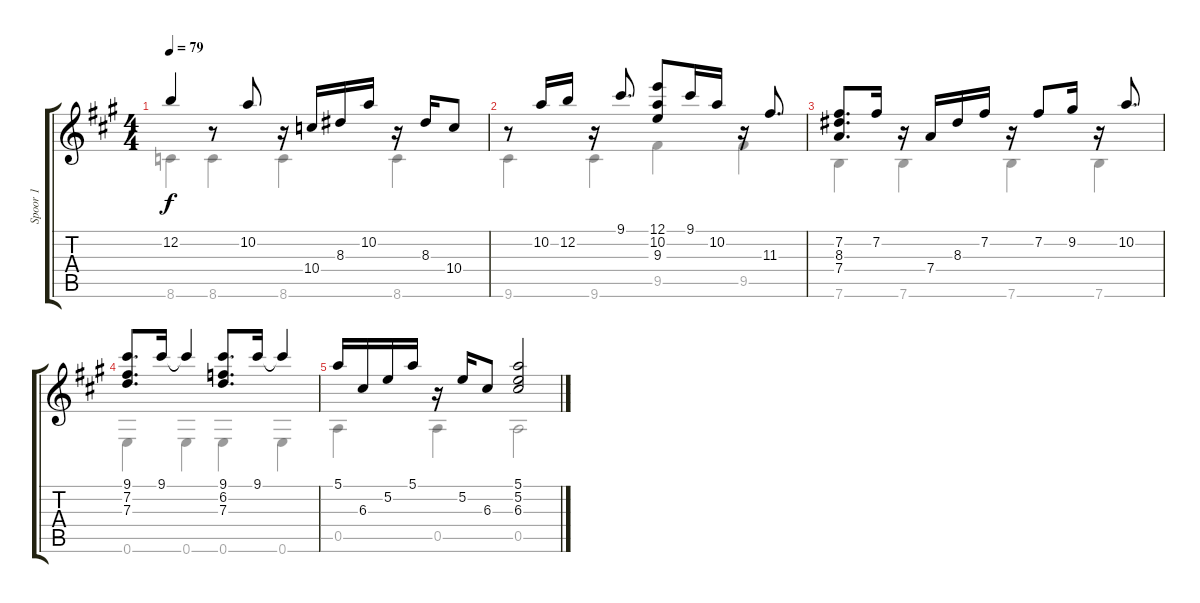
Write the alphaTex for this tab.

\track ("Spoor 1" "Spoor 1") {instrument acousticguitarnylon}
\staff {score tabs}
\tuning (E4 B3 G3 D3 A2 E2) {hide}
\voice
\ts (4 4)
\tempo 79
\clef g2
\ks a
12.2.4{dy f} r.8 10.2.8 r.16 10.4.16 8.3.16 10.2.16 r.16 8.3.16 10.4.8 |
r.8 10.2.16 12.2.16 r.16 9.1.8{d} (12.1 10.2 9.3).8 9.1.16 10.2.16 r.16 11.3.8{d} |
(7.2 8.3 7.4).8{d} 7.2.16 r.16 7.4.16 8.3.16 7.2.16 r.16 7.2.8 9.2.16 r.16 10.2.8{d} |
(9.1 7.2 7.3).8{d} 9.1.16 9.1{t}.4 (9.1 6.2 7.3).8{d} 9.1.16 9.1{t}.4 |
5.1.16 6.3.16 5.2.16 5.1.16 r.16 5.2.16 6.3.8 (5.1 5.2 6.3).2
\voice
\clef g2
\ottava regular
\simile none
\ks a
8.6.4{dy f} 8.6.4 8.6.4 8.6.4 |
9.6.4 9.6.4 9.5.4 9.5.4 |
7.6.4 7.6.4 7.6.4 7.6.4 |
0.6.4 0.6.4 0.6.4 0.6.4 |
0.5.4 0.5.4 0.5.2
